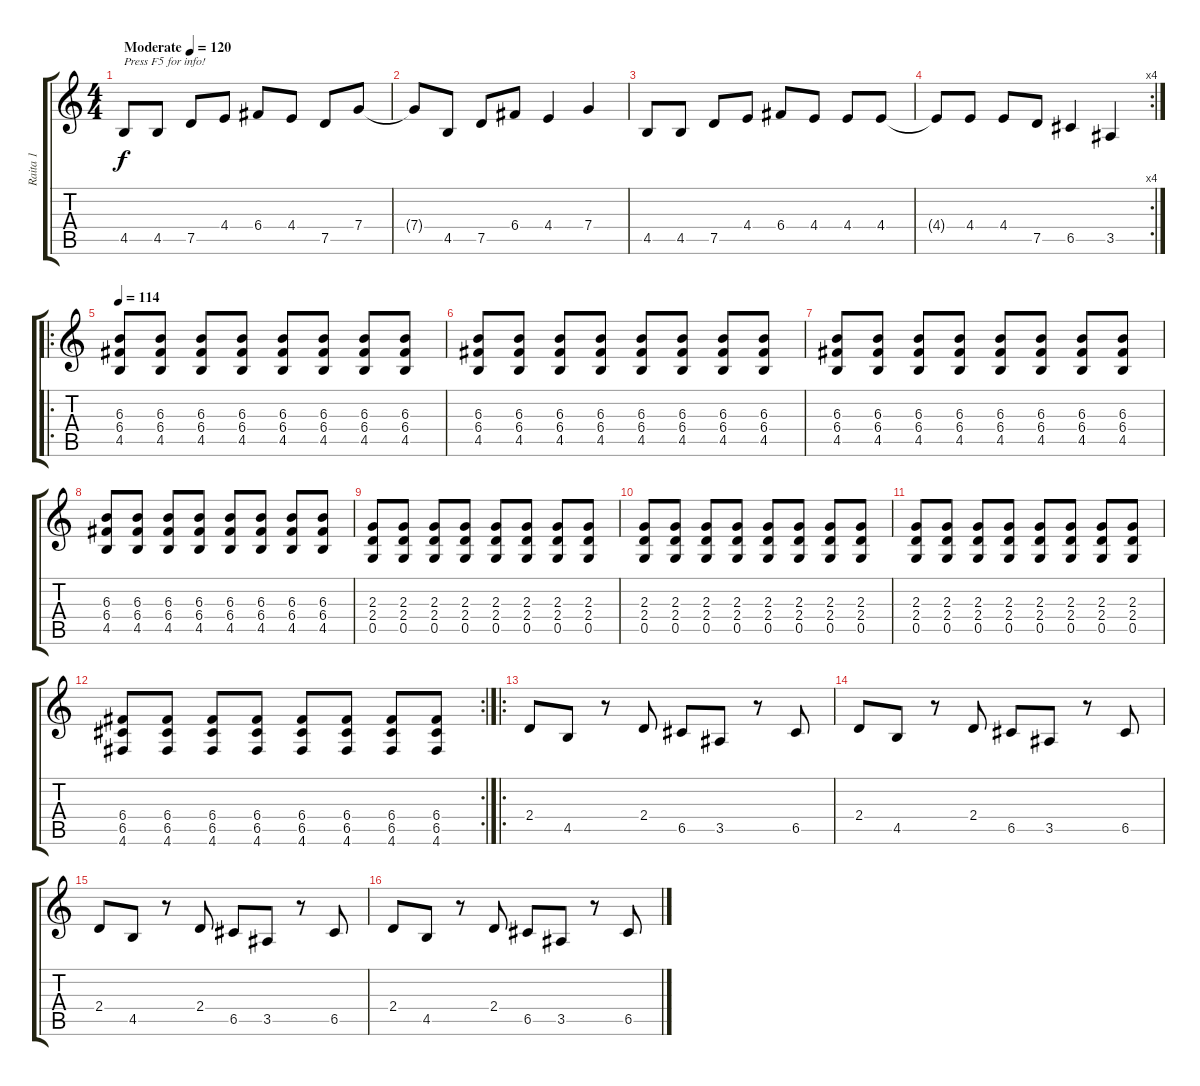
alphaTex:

\track ("Raita 1" "Raita 1") {instrument distortionguitar}
\staff {score tabs}
\tuning (D4 A3 F3 C3 G2 D2) {hide}
\ts (4 4)
\tempo (120 "Moderate")
\tempo 114
\tempo (120 "Moderate")
\clef g2
\ks c
4.5.8{txt "Press F5 for info!" dy f instrument distortionguitar} 4.5.8 7.5.8 4.4.8 6.4.8 4.4.8 7.5.8 7.4.8 |
7.4{t}.8 4.5.8 7.5.8 6.4.8 4.4.4 7.4.4 |
4.5.8 4.5.8 7.5.8 4.4.8 6.4.8 4.4.8 4.4.8 4.4.8 |
\rc 4
4.4{t}.8 4.4.8 4.4.8 7.5.8 6.5.4 3.5.4 |
\ro
\tempo 114
(6.3 6.4 4.5).8 (6.3 6.4 4.5).8 (6.3 6.4 4.5).8 (6.3 6.4 4.5).8 (6.3 6.4 4.5).8 (6.3 6.4 4.5).8 (6.3 6.4 4.5).8 (6.3 6.4 4.5).8 |
(6.3 6.4 4.5).8 (6.3 6.4 4.5).8 (6.3 6.4 4.5).8 (6.3 6.4 4.5).8 (6.3 6.4 4.5).8 (6.3 6.4 4.5).8 (6.3 6.4 4.5).8 (6.3 6.4 4.5).8 |
(6.3 6.4 4.5).8 (6.3 6.4 4.5).8 (6.3 6.4 4.5).8 (6.3 6.4 4.5).8 (6.3 6.4 4.5).8 (6.3 6.4 4.5).8 (6.3 6.4 4.5).8 (6.3 6.4 4.5).8 |
(6.3 6.4 4.5).8 (6.3 6.4 4.5).8 (6.3 6.4 4.5).8 (6.3 6.4 4.5).8 (6.3 6.4 4.5).8 (6.3 6.4 4.5).8 (6.3 6.4 4.5).8 (6.3 6.4 4.5).8 |
(2.3 2.4 0.5).8 (2.3 2.4 0.5).8 (2.3 2.4 0.5).8 (2.3 2.4 0.5).8 (2.3 2.4 0.5).8 (2.3 2.4 0.5).8 (2.3 2.4 0.5).8 (2.3 2.4 0.5).8 |
(2.3 2.4 0.5).8 (2.3 2.4 0.5).8 (2.3 2.4 0.5).8 (2.3 2.4 0.5).8 (2.3 2.4 0.5).8 (2.3 2.4 0.5).8 (2.3 2.4 0.5).8 (2.3 2.4 0.5).8 |
(2.3 2.4 0.5).8 (2.3 2.4 0.5).8 (2.3 2.4 0.5).8 (2.3 2.4 0.5).8 (2.3 2.4 0.5).8 (2.3 2.4 0.5).8 (2.3 2.4 0.5).8 (2.3 2.4 0.5).8 |
\rc 2
(6.4 6.5 4.6).8 (6.4 6.5 4.6).8 (6.4 6.5 4.6).8 (6.4 6.5 4.6).8 (6.4 6.5 4.6).8 (6.4 6.5 4.6).8 (6.4 6.5 4.6).8 (6.4 6.5 4.6).8 |
\ro
2.4.8 4.5.8 r.8 2.4.8 6.5.8 3.5.8 r.8 6.5.8 |
2.4.8 4.5.8 r.8 2.4.8 6.5.8 3.5.8 r.8 6.5.8 |
2.4.8 4.5.8 r.8 2.4.8 6.5.8 3.5.8 r.8 6.5.8 |
2.4.8 4.5.8 r.8 2.4.8 6.5.8 3.5.8 r.8 6.5.8
